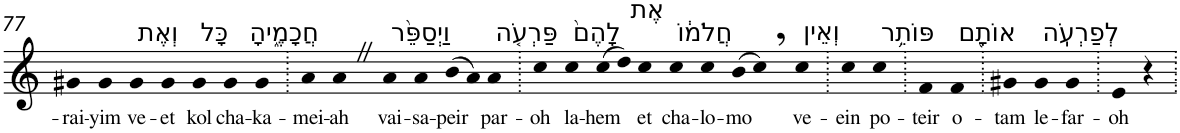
**kern	**text
*part1	*part1
*staff1	*staff1
*I"Piano	*
*I'Pno	*
!!LO:PB:g=z
*clefG2	*
*k[]	*
=77	=77
!	!LO:LY:b
4g#X	-rai-
!	!LO:LY:b
4g#	-yim
!LO:TX:a:t=וְאֶת	!
!	!LO:LY:b
4g#	ve-
!	!LO:LY:b
4g#	-et
!LO:TX:a:t=כָּל	!
!	!LO:LY:b
4g#	kol
!LO:TX:a:t=חֲכָמֶ֑יהָ	!
!	!LO:LY:b
4g#	cha-
!	!LO:LY:b
4g#	-ka-
=78.	=78.
!	!LO:LY:b
4a	-mei-
!	!LO:LY:b
4aZ	-ah
!LO:TX:a:t=וַיְסַפֵּ֨ר	!
!	!LO:LY:b
4a	vai-
!	!LO:LY:b
4a	-sa-
!	!LO:LY:b
(>8b	-peir
8a)	.
!LO:TX:a:t=פַּרְעֹ֤ה	!
!	!LO:LY:b
4a	par-
=79.	=79.
!	!LO:LY:b
4cc	-oh
!LO:TX:a:t=לָהֶם֙	!
!	!LO:LY:b
4cc	la-
!	!LO:LY:b
(>8cc	-hem
8dd)	.
!LO:TX:a:t=אֶת	!
!	!LO:LY:b
4cc	et
!LO:TX:a:t=חֲלֹמ֔וֹ	!
!	!LO:LY:b
4cc	cha-
!	!LO:LY:b
4cc	-lo-
!	!LO:LY:b
(>8b	-mo
8cc,)	.
!LO:TX:a:t=וְאֵין	!
!	!LO:LY:b
4cc	ve-
=80.	=80.
!	!LO:LY:b
4cc	-ein
!LO:TX:a:t=פּוֹתֵ֥ר	!
!	!LO:LY:b
4cc	po-
=81.	=81.
!	!LO:LY:b
4f	-teir
!LO:TX:a:t=אוֹתָ֖ם	!
!	!LO:LY:b
4f	o-
=82.	=82.
!	!LO:LY:b
4g#X	-tam
!LO:TX:a:t=לְפַרְעֹֽה	!
!	!LO:LY:b
4g#	le-
!	!LO:LY:b
4g#	-far-
=83.	=83.
!	!LO:LY:b
4e	-oh
4r	.
=.	=.
*-	*-
